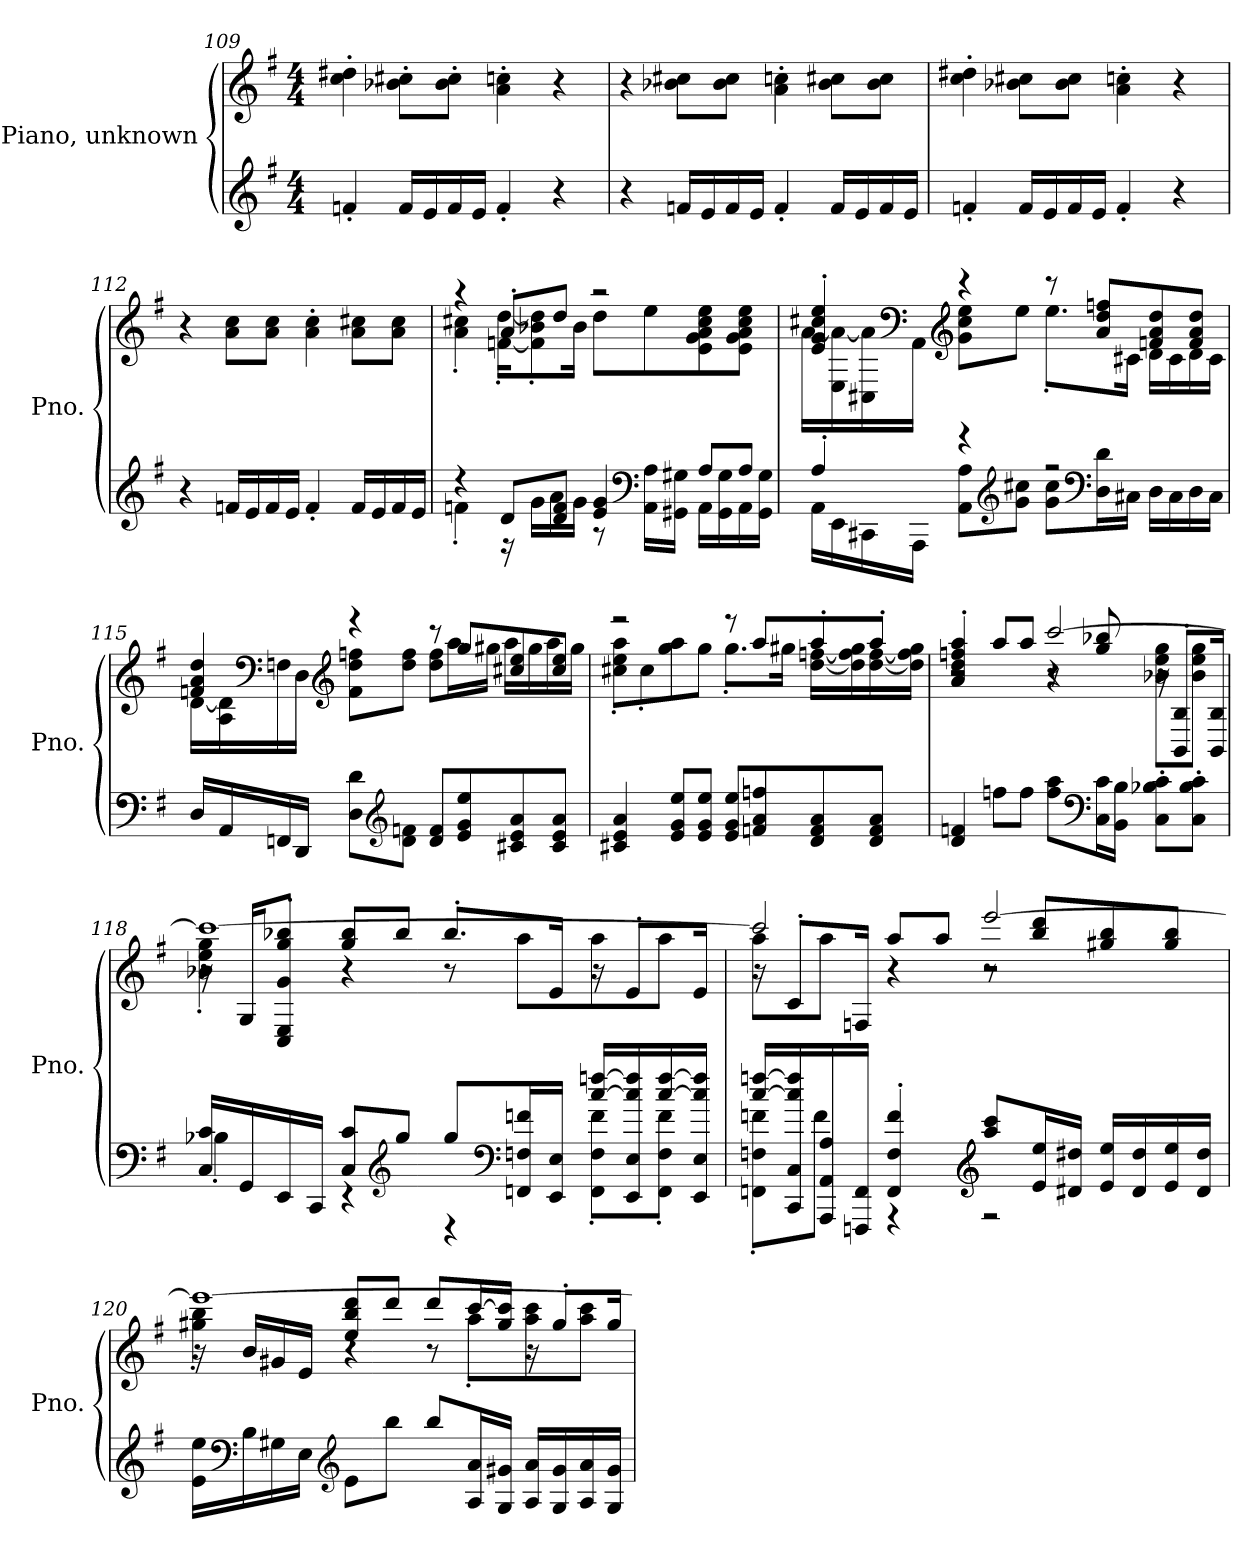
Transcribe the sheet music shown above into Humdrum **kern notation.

**kern	**kern
*part1	*part1
*staff2	*staff1
*I"Piano, unknown	*
*I'Pno.	*
*clefG2	*clefG2
*k[f#]	*k[f#]
*M4/4	*M4/4
=109	=109
4fn'/	4cc\' 4dd#X\'
16f/LL	8b-X\' 8cc#X\'L
16e/	.
16f/	8b-\' 8cc#\'J
16e/JJ	.
4f'/	4a\' 4ccn\'
4r	4r
!!LO:LB:g=z
=110	=110
4r	4r
16fn/LL	8b-X\ 8cc#X\L
16e/	.
16f/	8b-\ 8cc#\J
16e/JJ	.
4f'/	4a\' 4ccn\'
16f/LL	8b-\ 8cc#X\L
16e/	.
16f/	8b-\ 8cc#\J
16e/JJ	.
=111	=111
4fn'/	4cc\' 4dd#X\'
16f/LL	8b-X\ 8cc#X\L
16e/	.
16f/	8b-\ 8cc#\J
16e/JJ	.
4f'/	4a\' 4ccn\'
4r	4r
=112	=112
4r	4r
16fn/LL	8a\ 8cc\L
16e/	.
16f/	8a\ 8cc\J
16e/JJ	.
4f'/	4a\' 4cc\'
16f/LL	8a\ 8cc#X\L
16e/	.
16f/	8a\ 8cc#\J
16e/JJ	.
!!LO:PB:g=z
=113	=113
*^	*^
4r	4fn'\	4r	4a\' 4cc#X\'
8d/L	16r	8a'/L	[16fn\' [16dd\'KL
.	16g\LL	.	8f\]' 8b-X\' 8dd\]'
8d/ 8f/J	16a\	8dd/J	.
.	16g\JJ	.	16b-\Jk
4e/ 4g/	8r	2r	8dd\L
*clefF4	*	*	*
.	16AA\ 16A\LL	.	8ee\
.	16GG#X\ 16G#X\JJ	.	.
8A/L	16AA\LL	.	8e\ 8g\ 8a\ 8cc#\ 8ee\
.	16GG#\ 16G#\	.	.
8A/J	16AA\	.	8e\ 8g\ 8a\ 8cc#\ 8ee\J
.	16GG#\ 16G#\JJ	.	.
=114	=114	=114	=114
4A'/	16AA\LL	4e/' 4g/' 4cc#X/' 4ee/'	[16a\LL
.	16EE\	.	16E\ 16a\_
.	16CC#X\	.	16C#X\ 16a\]
*	*	*clefF4	*
.	16AAA\JJ	.	16AA\JJ
*	*	*clefG2	*
4r	8AA\ 8A\L	4r	8g\ 8cc#\ 8ee\L
*clefG2	*	*	*
.	8g\ 8cc#X\J	.	8ee\J
2r	8g\ 8cc#\L	8r	8.ee'\L
*clefF4	*	*	*
.	16D\ 16d\L	8a/ 8dd/ 8ffn/L	.
.	16C#X\JJ	.	16c#X\Jk
.	16D\LL	8fn/ 8a/ 8dd/	16d\LL
.	16C#\	.	16c#\
.	16D\	8f/ 8a/ 8dd/J	16d\
.	16C#\JJ	.	16c#\JJ
*v	*v	*	*
!!LO:LB:g=z	!!
=115	=115	=115
16D/LL	4fn/ 4a/ 4dd/	[16d\LL
16AA/	.	16A\ 16d\]
*	*clefF4	*
16FFn/	.	16Fn\
16DD/JJ	.	16D\JJ
*	*clefG2	*
8D\ 8d\L	4r	8f\ 8dd\ 8ffn\L
*clefG2	*	*
8d\ 8fn\J	.	8dd\ 8ff\J
8d/ 8f/L	8r	8dd\ 8ff\L
8e/ 8g/ 8ee/	8gg/L	16aa\L
.	.	16gg#X\JJ
8c#X/ 8e/ 8a/	8cc#X/ 8ee/	16aa\LL
.	.	16gg#\
8c#/ 8e/ 8a/J	8cc#/ 8ee/J	16aa\
.	.	16gg#\JJ
=116	=116	=116
4c#X/ 4e/ 4a/	2r	8cc#X\' 8ee\' 8aa\'L
.	.	8cc#'\
8e/ 8g/ 8ee/L	.	8gg\ 8aa\
8e/ 8g/ 8ee/J	.	8gg\J
8e/ 8g/ 8ee/L	8r	8.gg'\L
8fn/ 8a/ 8ffn/	8aa/L	.
.	.	16gg#X\Jk
8d/ 8f/ 8a/	8aa'/	[16dd\ [16ffn\LL
.	.	16dd\] 16ff\] 16gg#\
8d/ 8f/ 8a/J	8aa'/J	[16dd\ [16ff\
.	.	16dd\] 16ff\] 16gg#\JJ
!!LO:LB:g=z
=117	=117	=117
*	*	*^
4d/ 4fn/	2r	2r	4a/' 4dd/' 4ffn/' 4aa/'
8ffn\L	.	.	8aa/L
8ff\J	.	.	8aa/J
8ff\ 8aa\L	[2ccc/	4r	8r
*clefF4	*	*	*
16C\ 16c\L	.	.	8gg/ 8bb-X/
16BB\ 16B\JJ	.	.	.
8C\' 8B-X\' 8c\'L	.	8b-X\ 8ee\ 8gg\L	16r
.	.	.	8BB/' 8B/'L
8C\' 8B-\' 8c\'J	.	8b-\ 8ee\ 8gg\J	.
.	.	.	16BB/ 16B/Jk
=118	=118	=118	=118
*^	*	*	*
16C/ 16c/LL	4B-X'\	1ccc_	4b-X\' 4ee\' 4gg\'	16r
16GG/	.	.	.	16G/KL
16EE/	.	.	.	8C/' 8E/' 8g/' 8gg/' 8bb-X/'J
16CC/JJ	.	.	.	.
8C/ 8c/L	4r	.	4r	8gg/ 8bb-/L
*clefG2	*	*	*	*
8gg/J	.	.	.	8bb-/J
8gg/L	4r	.	8r	8.bb-'/L
*clefF4	*	*	*	*
16FFn/ 16Fn/ 16fn/L	.	.	8aa\L	.
16EE/ 16E/JJ	.	.	.	16e/Jk
[16cc/ [16ffn/LL	8FF\' 8F\' 8f\'L	.	8aa\	16r
16EE/ 16E/ 16cc/] 16ff/]	.	.	.	8e'/L
[16cc/ [16ff/	8FF\' 8F\' 8f\'J	.	8aa\J	.
16EE/ 16E/ 16cc/] 16ff/]JJ	.	.	.	16e/Jk
!!LO:LB:g=z	!!	!!
=119	=119	=119	=119	=119
[16cc/ [16ffn/LL	8FFn\' 8Fn\' 8fn\'L	2ccc/]	8aa\L	16r
16CC/ 16C/ 16cc/] 16ff/]	.	.	.	8c'/L
16AAA/ 16AA/ 16A/	8f\J	.	8aa\J	.
16FFFn/ 16FF/JJ	.	.	.	16Fn/Jk
4FF/' 4F/' 4f/'	4r	.	4r	8aa/L
.	.	.	.	8aa/J
*clefG2	*	*	*	*
8aa/ 8ccc/L	2r	[2eee/	2r	8r
16e/ 16ee/L	.	.	.	8bb/ 8ddd/L
16d#X/ 16dd#X/JJ	.	.	.	.
16e/ 16ee/LL	.	.	.	8gg#X/ 8bb/
16d#/ 16dd#/	.	.	.	.
16e/ 16ee/	.	.	.	8gg#/ 8bb/J
16d#/ 16dd#/JJ	.	.	.	.
*v	*v	*	*	*
=120	=120	=120	=120
16e\ 16ee\LL	1eee_	4gg#X\' 4bb\'	16r
*clefF4	*	*	*
16B\	.	.	16b/LL
16G#X\	.	.	16g#X/
16E\JJ	.	.	16e/JJ
*clefG2	*	*	*
8e\L	.	4r	8ee/ 8bb/ 8ddd/L
8bb\J	.	.	8ddd/J
8bb/L	.	8r	8ddd/L
16A/ 16a/L	.	8aa'\L	[16ccc/L
16G#/ 16g#X/JJ	.	.	16gg#/ 16ccc/]JJ
16A/ 16a/LL	.	8aa\ 8ccc\	16r
16G#/ 16g#/	.	.	8gg#'/L
16A/ 16a/	.	8aa\ 8ccc\J	.
16G#/ 16g#/JJ	.	.	16gg#/Jk
*	*v	*v	*v
=	=
*-	*-
